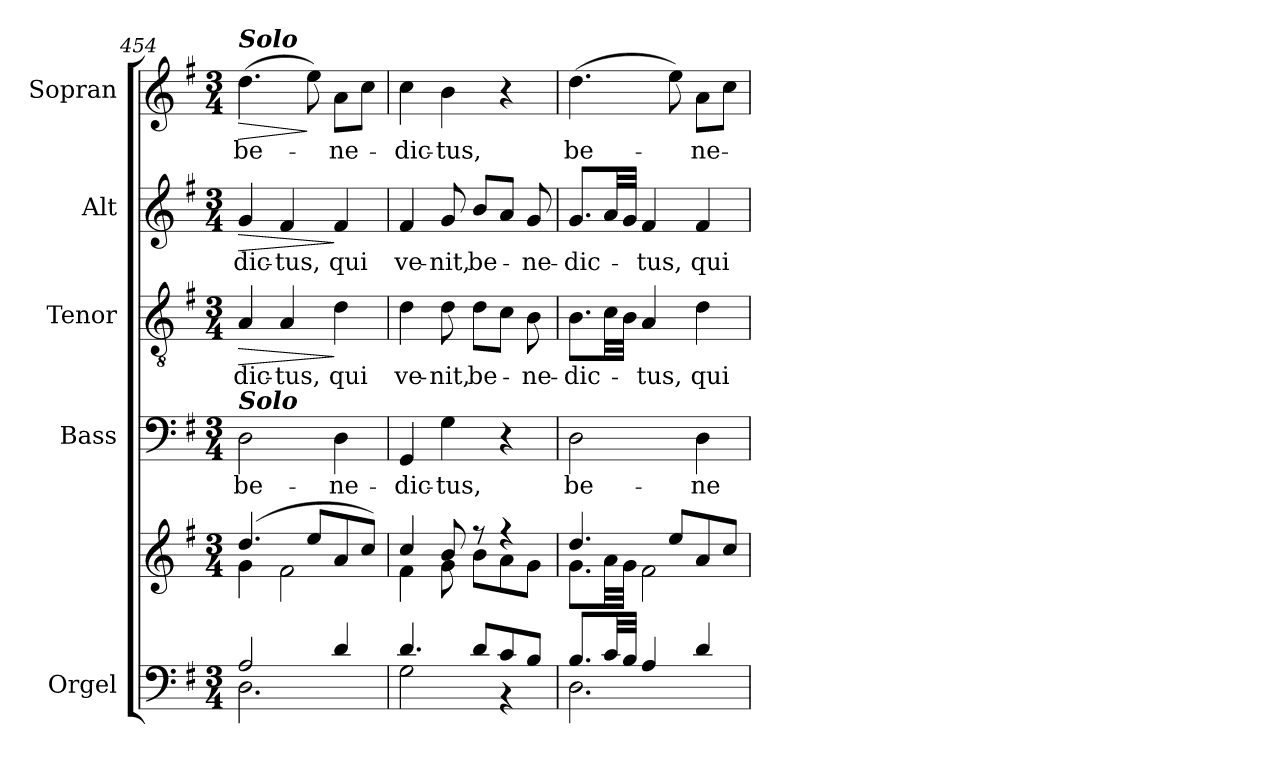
**kern	**kern	**kern	**text	**kern	**text	**dynam	**kern	**text	**dynam	**kern	**text	**dynam
*part5	*part5	*part4	*part4	*part3	*part3	*part3	*part2	*part2	*part2	*part1	*part1	*part1
*staff6	*staff5	*staff4	*staff4	*staff3	*staff3	*staff3	*staff2	*staff2	*staff2	*staff1	*staff1	*staff1
*I"Orgel	*	*I"Bass	*	*I"Tenor	*	*	*I"Alt	*	*	*I"Sopran	*	*
*I'Org.	*	*I'B.	*	*I'T.	*	*	*I'A.	*	*	*I'S.	*	*
*clefF4	*clefG2	*clefF4	*	*clefGv2	*	*	*clefG2	*	*	*clefG2	*	*
*k[f#]	*k[f#]	*k[f#]	*	*k[f#]	*	*	*k[f#]	*	*	*k[f#]	*	*
*G:	*G:	*G:	*	*G:	*	*	*G:	*	*	*G:	*	*
*M3/4	*M3/4	*M3/4	*	*M3/4	*	*	*M3/4	*	*	*M3/4	*	*
=454	=454	=454	=454	=454	=454	=454	=454	=454	=454	=454	=454	=454
*^	*^	*	*	*	*	*	*	*	*	*	*	*
!	!	!	!	!	!	!	!	!	!	!	!	!LO:TX:a:Bi:t=Solo	!	!
!	!	!	!	!LO:TX:a:Bi:t=Solo	!	!	!	!	!	!	!	!	!	!
!	!	!	!	!	!LO:LY:b	!	!LO:LY:b	!LO:HP:b	!	!LO:LY:b	!LO:HP:b	!	!LO:LY:b	!LO:HP:b
2A/	2.D\	(4.dd/	4g\	2D\	be-	4A/	-dic-	>	4g/	-dic-	>	(>4.dd\	be-	>
!	!	!	!	!	!	!	!LO:LY:b	!	!	!LO:LY:b	!	!	!	!
.	.	.	2f#\	.	.	4A/	-tus,	.	4f#/	-tus,	.	.	.	.
.	.	8ee/L	.	.	.	.	.	.	.	.	.	8ee\)	.	]
!	!	!	!	!	!LO:LY:b	!	!LO:LY:b	!	!	!LO:LY:b	!	!	!LO:LY:b	!
4d/	.	8a/	.	4D\	-ne-	4d\	qui	]	4f#/	qui	]	8a\L	-ne-	.
.	.	8cc/J)	.	.	.	.	.	.	.	.	.	8cc\J	.	.
=455	=455	=455	=455	=455	=455	=455	=455	=455	=455	=455	=455	=455	=455	=455
!	!	!	!	!	!LO:LY:b	!	!LO:LY:b	!	!	!LO:LY:b	!	!	!LO:LY:b	!
4.d/	2G\	4cc/	4f#\	4GG/	-dic-	4d\	ve-	.	4f#/	ve-	.	4cc\	-dic-	.
!	!	!	!	!	!LO:LY:b	!	!LO:LY:b	!	!	!LO:LY:b	!	!	!LO:LY:b	!
.	.	8b/	8g\	4G\	-tus,	8d\	-nit,	.	8g/	-nit,	.	4b\	-tus,	.
!	!	!	!	!	!	!	!LO:LY:b	!	!	!LO:LY:b	!	!	!	!
8d/L	.	8rff	8b\L	.	.	8d\L	be-	.	8b/L	be-	.	.	.	.
8c/	4r	4rff	8a\	4r	.	8c\J	.	.	8a/J	.	.	4r	.	.
!	!	!	!	!	!	!	!LO:LY:b	!	!	!LO:LY:b	!	!	!	!
8B/J	.	.	8g\J	.	.	8B\	-ne-	.	8g/	-ne-	.	.	.	.
=456	=456	=456	=456	=456	=456	=456	=456	=456	=456	=456	=456	=456	=456	=456
!	!	!	!	!	!LO:LY:b	!	!LO:LY:b	!	!	!LO:LY:b	!	!	!LO:LY:b	!
8.B/L	2.D\	4.dd/	8.g\L	2D\	be-	8.B\L	-dic-	.	8.g/L	-dic-	.	(>4.dd\	be-	.
32c/LL	.	.	32a\LL	.	.	32c\LL	.	.	32a/LL	.	.	.	.	.
32B/JJJ	.	.	32g\JJJ	.	.	32B\JJJ	.	.	32g/JJJ	.	.	.	.	.
!	!	!	!	!	!	!	!LO:LY:b	!	!	!LO:LY:b	!	!	!	!
4A/	.	.	2f#\	.	.	4A/	-tus,	.	4f#/	-tus,	.	.	.	.
.	.	8ee/L	.	.	.	.	.	.	.	.	.	8ee\)	.	.
!	!	!	!	!	!LO:LY:b	!	!LO:LY:b	!	!	!LO:LY:b	!	!	!LO:LY:b	!
4d/	.	8a/	.	4D\	-ne-	4d\	qui	.	4f#/	qui	.	8a\L	-ne-	.
.	.	8cc/J	.	.	.	.	.	.	.	.	.	8cc\J	.	.
*v	*v	*	*	*	*	*	*	*	*	*	*	*	*	*
*	*v	*v	*	*	*	*	*	*	*	*	*	*	*
=	=	=	=	=	=	=	=	=	=	=	=	=
*-	*-	*-	*-	*-	*-	*-	*-	*-	*-	*-	*-	*-
